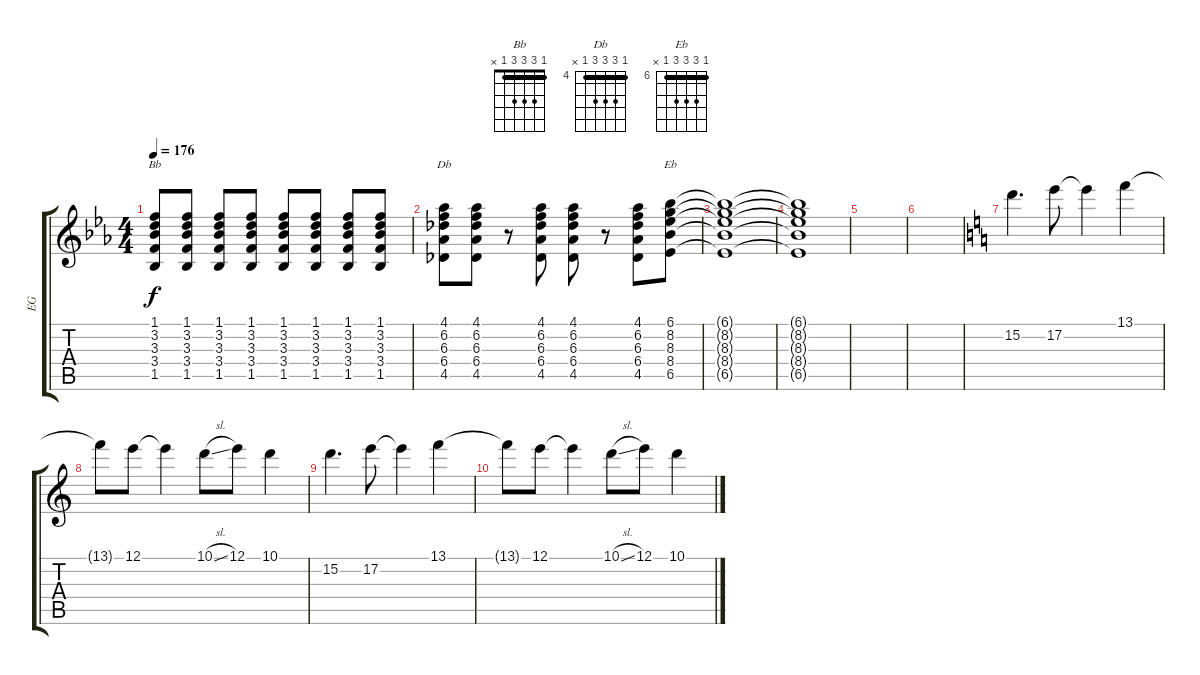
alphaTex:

\track ("EG" "EG") {instrument distortionguitar}
\staff {score tabs}
\tuning (E4 B3 G3 D3 A2 E2) {hide}
\chord ("Bb" 1 3 3 3 1 x) {barre 1}
\chord ("Db" 4 6 6 6 4 x) {firstfret 4 barre 4}
\chord ("Eb" 6 8 8 8 6 x) {firstfret 6 barre 6}
\ts (4 4)
\tempo 176
\clef g2
\ks eb
(1.1 3.2 3.3 3.4 1.5).8{ch "Bb" dy f} (1.1 3.2 3.3 3.4 1.5).8 (1.1 3.2 3.3 3.4 1.5).8 (1.1 3.2 3.3 3.4 1.5).8 (1.1 3.2 3.3 3.4 1.5).8 (1.1 3.2 3.3 3.4 1.5).8 (1.1 3.2 3.3 3.4 1.5).8 (1.1 3.2 3.3 3.4 1.5).8 |
(4.1 6.2 6.3 6.4 4.5).8{ch "Db"} (4.1 6.2 6.3 6.4 4.5).8 r.8 (4.1 6.2 6.3 6.4 4.5).8 (4.1 6.2 6.3 6.4 4.5).8 r.8 (4.1 6.2 6.3 6.4 4.5).8 (6.1 8.2 8.3 8.4 6.5).8{ch "Eb"} |
(6.1{t} 8.2{t} 8.3{t} 8.4{t} 6.5{t}).1 |
(6.1{t} 8.2{t} 8.3{t} 8.4{t} 6.5{t}).1 |
|
|
\ks c
15.2.4{d} 17.2.8 17.2{t}.4 13.1.4 |
13.1{t}.8 12.1.8 12.1{t}.4 10.1{sl}.8 12.1.8 10.1.4 |
15.2.4{d} 17.2.8 17.2{t}.4 13.1.4 |
13.1{t}.8 12.1.8 12.1{t}.4 10.1{sl}.8 12.1.8 10.1.4
